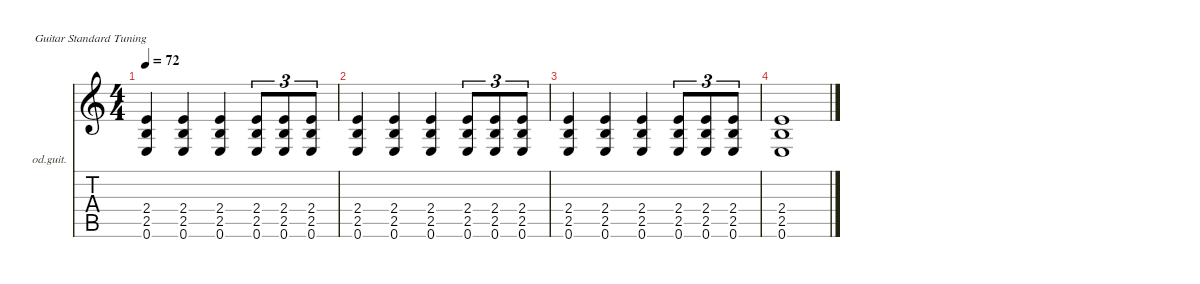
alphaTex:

\defaultSystemsLayout 4
\hideDynamics
\bracketExtendMode nobrackets
\firstSystemTrackNameOrientation horizontal
\otherSystemsTrackNameOrientation horizontal
\track ("giorgos" "od.guit.") {instrument overdrivenguitar}
\staff {score tabs}
\tuning (E4 B3 G3 D3 A2 E2)
\ts (4 4)
\tempo 72
\clef g2
\ks c
(0.6 2.5 2.4).4{dy f beam Up} (0.6 2.5 2.4).4{beam Up} (0.6 2.5 2.4).4{beam Up} (0.6 2.5 2.4).8{tu (3 2) beam Up} (0.6 2.5 2.4).8{tu (3 2) beam Up} (0.6 2.5 2.4).8{tu (3 2) beam Up} |
(0.6 2.5 2.4).4{beam Up} (0.6 2.5 2.4).4{beam Up} (0.6 2.5 2.4).4{beam Up} (0.6 2.5 2.4).8{tu (3 2) beam Up} (0.6 2.5 2.4).8{tu (3 2) beam Up} (0.6 2.5 2.4).8{tu (3 2) beam Up} |
(0.6 2.5 2.4).4{beam Up} (0.6 2.5 2.4).4{beam Up} (0.6 2.5 2.4).4{beam Up} (0.6 2.5 2.4).8{tu (3 2) beam Up} (0.6 2.5 2.4).8{tu (3 2) beam Up} (0.6 2.5 2.4).8{tu (3 2) beam Up} |
(2.4 2.5 0.6).1{beam Up}
